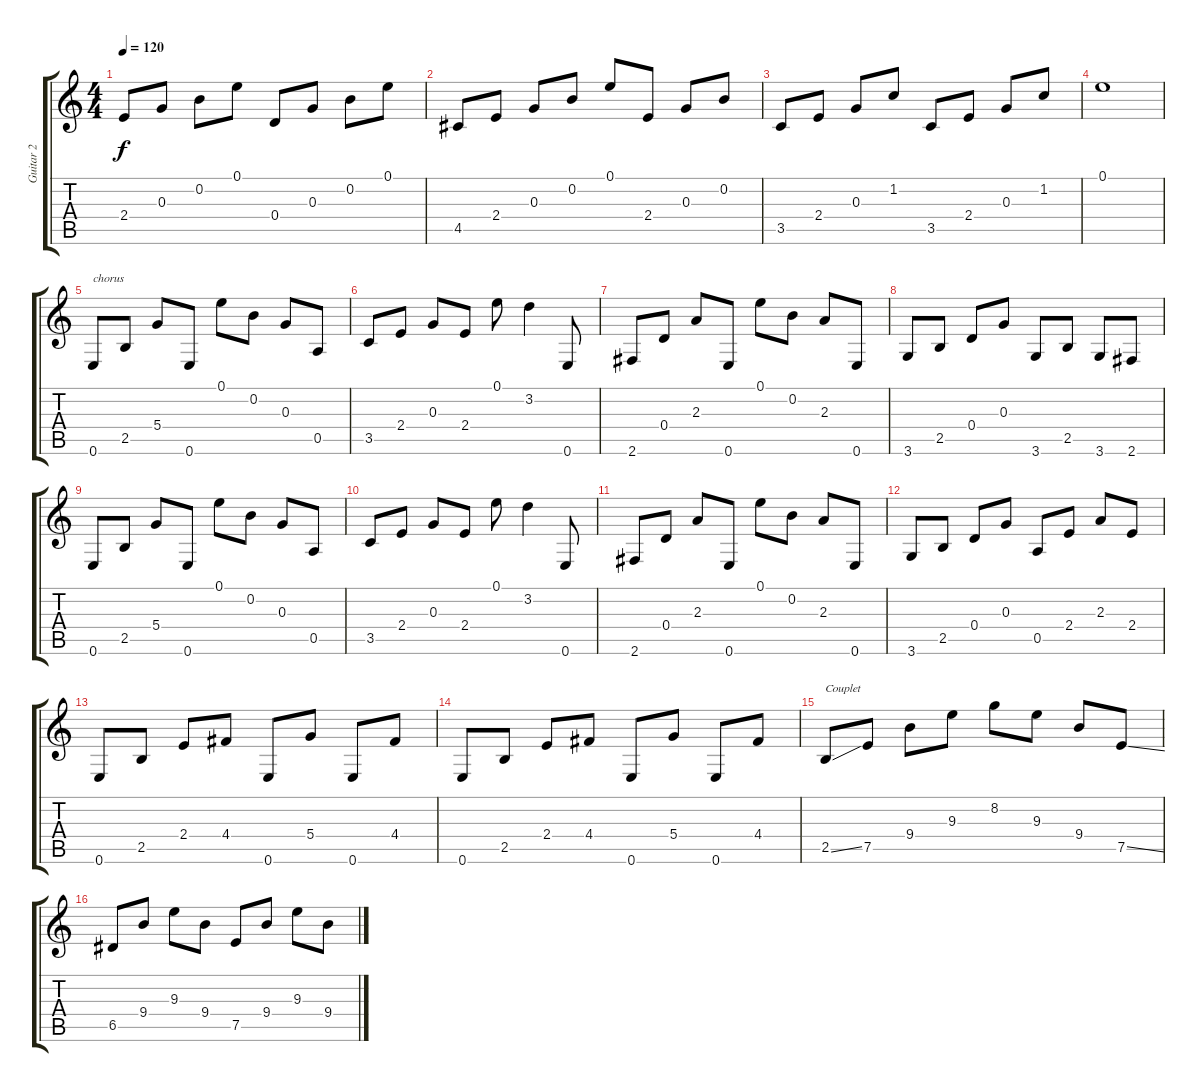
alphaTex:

\track ("Guitar 2" "Guitar 2") {instrument electricguitarclean}
\staff {score tabs}
\tuning (E4 B3 G3 D3 A2 E2) {hide}
\ts (4 4)
\tempo 120
\clef g2
\ks c
2.4.8{dy f} 0.3.8 0.2.8 0.1.8 0.4.8 0.3.8 0.2.8 0.1.8 |
4.5.8 2.4.8 0.3.8 0.2.8 0.1.8 2.4.8 0.3.8 0.2.8 |
3.5.8 2.4.8 0.3.8 1.2.8 3.5.8 2.4.8 0.3.8 1.2.8 |
0.1.1 |
0.6.8{txt "chorus"} 2.5.8 5.4.8 0.6.8 0.1.8 0.2.8 0.3.8 0.5.8 |
3.5.8 2.4.8 0.3.8 2.4.8 0.1.8 3.2.4 0.6.8 |
2.6.8 0.4.8 2.3.8 0.6.8 0.1.8 0.2.8 2.3.8 0.6.8 |
3.6.8 2.5.8 0.4.8 0.3.8 3.6.8 2.5.8 3.6.8 2.6.8 |
0.6.8 2.5.8 5.4.8 0.6.8 0.1.8 0.2.8 0.3.8 0.5.8 |
3.5.8 2.4.8 0.3.8 2.4.8 0.1.8 3.2.4 0.6.8 |
2.6.8 0.4.8 2.3.8 0.6.8 0.1.8 0.2.8 2.3.8 0.6.8 |
3.6.8 2.5.8 0.4.8 0.3.8 0.5.8 2.4.8 2.3.8 2.4.8 |
0.6.8 2.5.8 2.4.8 4.4.8 0.6.8 5.4.8 0.6.8 4.4.8 |
0.6.8 2.5.8 2.4.8 4.4.8 0.6.8 5.4.8 0.6.8 4.4.8 |
2.5{ss}.8{txt "Couplet"} 7.5.8 9.4.8 9.3.8 8.2.8 9.3.8 9.4.8 7.5{ss}.8 |
6.5.8 9.4.8 9.3.8 9.4.8 7.5.8 9.4.8 9.3.8 9.4.8
